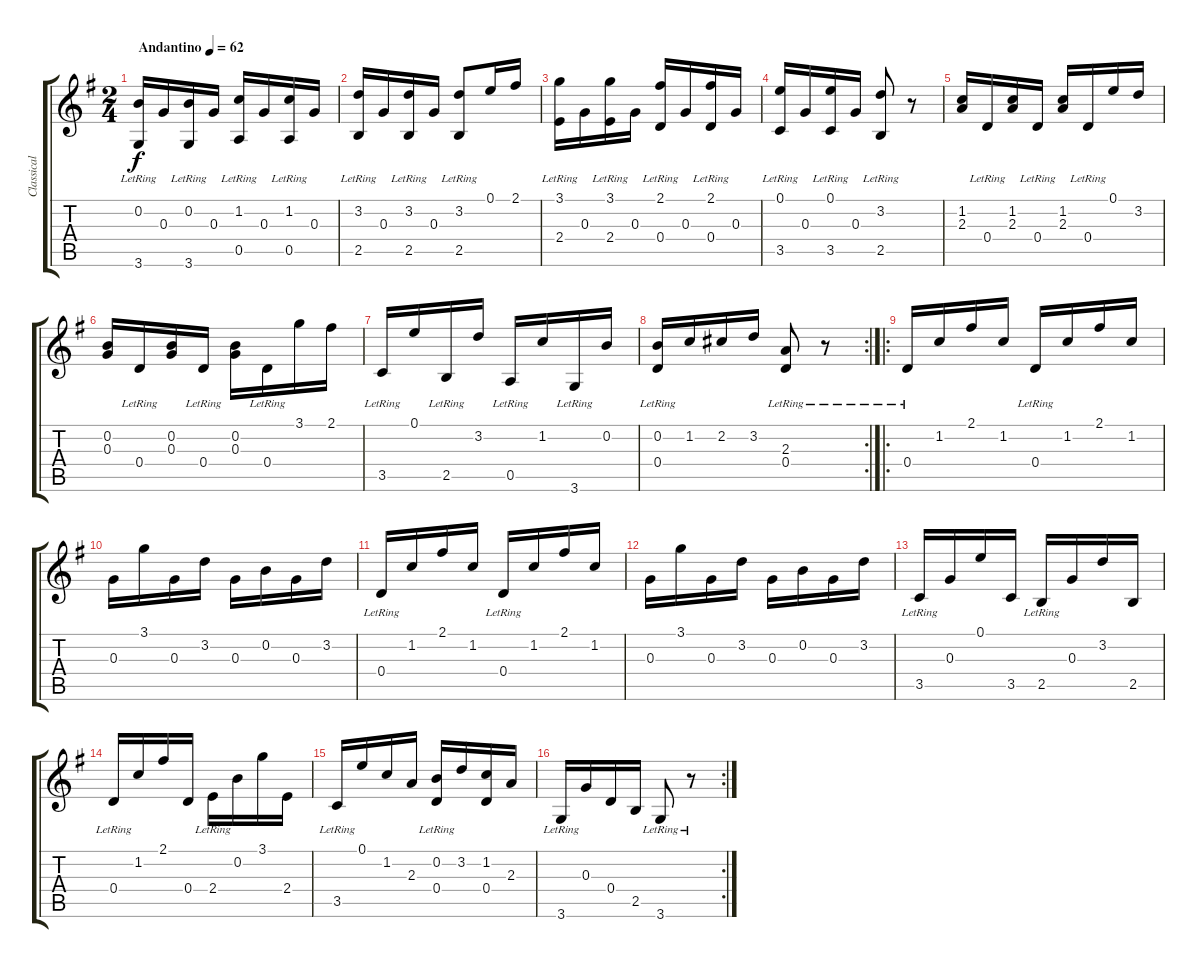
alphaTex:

\track ("Classical Guitar" "Classical ") {instrument acousticguitarnylon}
\staff {score tabs}
\tuning (E4 B3 G3 D3 A2 E2) {hide}
\ts (2 4)
\tempo (62 "Andantino")
\clef g2
\ks g
(0.2 3.6{lr}).16{dy f instrument acousticguitarnylon} 0.3.16 (0.2 3.6{lr}).16 0.3.16 (1.2 0.5{lr}).16 0.3.16 (1.2 0.5{lr}).16 0.3.16 |
(3.2 2.5{lr}).16 0.3.16 (3.2 2.5{lr}).16 0.3.16 (3.2 2.5{lr}).8 0.1.16 2.1.16 |
(3.1 2.4{lr}).16 0.3.16 (3.1 2.4{lr}).16 0.3.16 (2.1 0.4{lr}).16 0.3.16 (2.1 0.4{lr}).16 0.3.16 |
(0.1 3.5{lr}).16 0.3.16 (0.1 3.5{lr}).16 0.3.16 (3.2 2.5{lr}).8 r.8 |
(1.2 2.3).16 0.4{lr}.16 (1.2 2.3).16 0.4{lr}.16 (1.2 2.3).16 0.4{lr}.16 0.1.16 3.2.16 |
(0.2 0.3).16 0.4{lr}.16 (0.2 0.3).16 0.4{lr}.16 (0.2 0.3).16 0.4{lr}.16 3.1.16 2.1.16 |
3.5{lr}.16 0.1.16 2.5{lr}.16 3.2.16 0.5{lr}.16 1.2.16 3.6{lr}.16 0.2.16 |
\rc 2
(0.2 0.4{lr}).16 1.2.16 2.2.16 3.2.16 (2.3 0.4{lr}).8 r.8 |
\ro
0.4{lr}.16 1.2.16 2.1.16 1.2.16 0.4{lr}.16 1.2.16 2.1.16 1.2.16 |
0.3.16 3.1.16 0.3.16 3.2.16 0.3.16 0.2.16 0.3.16 3.2.16 |
0.4{lr}.16 1.2.16 2.1.16 1.2.16 0.4{lr}.16 1.2.16 2.1.16 1.2.16 |
0.3.16 3.1.16 0.3.16 3.2.16 0.3.16 0.2.16 0.3.16 3.2.16 |
3.5{lr}.16 0.3.16 0.1.16 3.5.16 2.5{lr}.16 0.3.16 3.2.16 2.5.16 |
0.4{lr}.16 1.2.16 2.1.16 0.4.16 2.4{lr}.16 0.2.16 3.1.16 2.4.16 |
3.5{lr}.16 0.1.16 1.2.16 2.3.16 (0.2 0.4{lr}).16 3.2.16 (1.2 0.4).16 2.3.16 |
\rc 2
3.6{lr}.16 0.3.16 0.4.16 2.5.16 3.6{lr}.8 r.8
